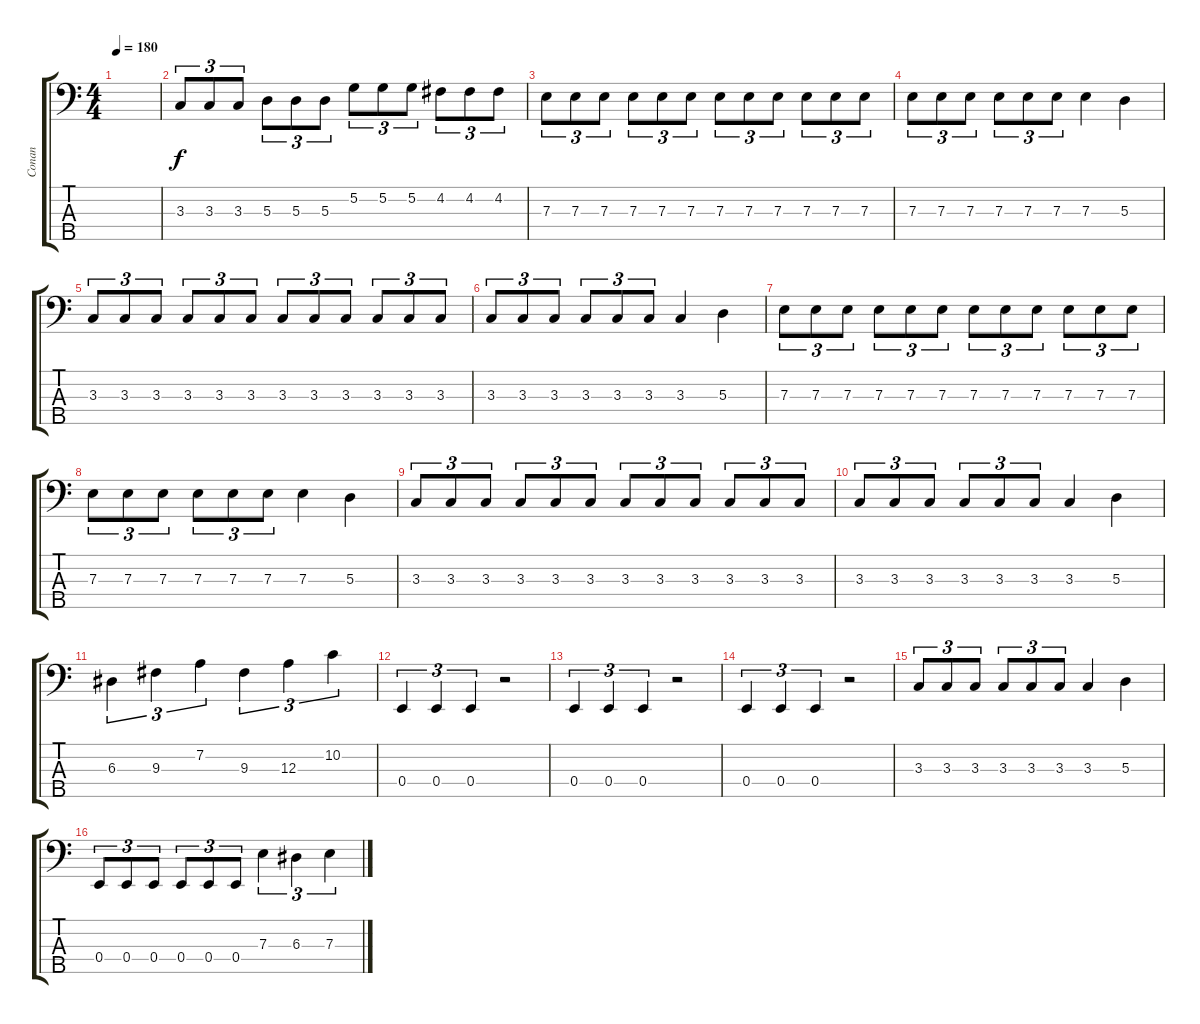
\track ("Conan" "Conan") {instrument electricbassfinger}
\staff {score tabs}
\tuning (G2 D2 A1 E1 B0) {hide}
\ts (4 4)
\tempo 180
\clef f4
\ks c
|
3.3.8{tu (3 2)} 3.3.8{tu (3 2)} 3.3.8{tu (3 2)} 5.3.8{tu (3 2)} 5.3.8{tu (3 2)} 5.3.8{tu (3 2)} 5.2.8{tu (3 2)} 5.2.8{tu (3 2)} 5.2.8{tu (3 2)} 4.2.8{tu (3 2)} 4.2.8{tu (3 2)} 4.2.8{tu (3 2)} |
7.3.8{tu (3 2)} 7.3.8{tu (3 2)} 7.3.8{tu (3 2)} 7.3.8{tu (3 2)} 7.3.8{tu (3 2)} 7.3.8{tu (3 2)} 7.3.8{tu (3 2)} 7.3.8{tu (3 2)} 7.3.8{tu (3 2)} 7.3.8{tu (3 2)} 7.3.8{tu (3 2)} 7.3.8{tu (3 2)} |
7.3.8{tu (3 2)} 7.3.8{tu (3 2)} 7.3.8{tu (3 2)} 7.3.8{tu (3 2)} 7.3.8{tu (3 2)} 7.3.8{tu (3 2)} 7.3.4 5.3.4 |
3.3.8{tu (3 2)} 3.3.8{tu (3 2)} 3.3.8{tu (3 2)} 3.3.8{tu (3 2)} 3.3.8{tu (3 2)} 3.3.8{tu (3 2)} 3.3.8{tu (3 2)} 3.3.8{tu (3 2)} 3.3.8{tu (3 2)} 3.3.8{tu (3 2)} 3.3.8{tu (3 2)} 3.3.8{tu (3 2)} |
3.3.8{tu (3 2)} 3.3.8{tu (3 2)} 3.3.8{tu (3 2)} 3.3.8{tu (3 2)} 3.3.8{tu (3 2)} 3.3.8{tu (3 2)} 3.3.4 5.3.4 |
7.3.8{tu (3 2)} 7.3.8{tu (3 2)} 7.3.8{tu (3 2)} 7.3.8{tu (3 2)} 7.3.8{tu (3 2)} 7.3.8{tu (3 2)} 7.3.8{tu (3 2)} 7.3.8{tu (3 2)} 7.3.8{tu (3 2)} 7.3.8{tu (3 2)} 7.3.8{tu (3 2)} 7.3.8{tu (3 2)} |
7.3.8{tu (3 2)} 7.3.8{tu (3 2)} 7.3.8{tu (3 2)} 7.3.8{tu (3 2)} 7.3.8{tu (3 2)} 7.3.8{tu (3 2)} 7.3.4 5.3.4 |
3.3.8{tu (3 2)} 3.3.8{tu (3 2)} 3.3.8{tu (3 2)} 3.3.8{tu (3 2)} 3.3.8{tu (3 2)} 3.3.8{tu (3 2)} 3.3.8{tu (3 2)} 3.3.8{tu (3 2)} 3.3.8{tu (3 2)} 3.3.8{tu (3 2)} 3.3.8{tu (3 2)} 3.3.8{tu (3 2)} |
3.3.8{tu (3 2)} 3.3.8{tu (3 2)} 3.3.8{tu (3 2)} 3.3.8{tu (3 2)} 3.3.8{tu (3 2)} 3.3.8{tu (3 2)} 3.3.4 5.3.4 |
6.3.4{tu (3 2)} 9.3.4{tu (3 2)} 7.2.4{tu (3 2)} 9.3.4{tu (3 2)} 12.3.4{tu (3 2)} 10.2.4{tu (3 2)} |
0.4.4{tu (3 2)} 0.4.4{tu (3 2)} 0.4.4{tu (3 2)} r.2 |
0.4.4{tu (3 2)} 0.4.4{tu (3 2)} 0.4.4{tu (3 2)} r.2 |
0.4.4{tu (3 2)} 0.4.4{tu (3 2)} 0.4.4{tu (3 2)} r.2 |
3.3.8{tu (3 2)} 3.3.8{tu (3 2)} 3.3.8{tu (3 2)} 3.3.8{tu (3 2)} 3.3.8{tu (3 2)} 3.3.8{tu (3 2)} 3.3.4 5.3.4 |
0.4.8{tu (3 2)} 0.4.8{tu (3 2)} 0.4.8{tu (3 2)} 0.4.8{tu (3 2)} 0.4.8{tu (3 2)} 0.4.8{tu (3 2)} 7.3.4{tu (3 2)} 6.3.4{tu (3 2)} 7.3.4{tu (3 2)}
